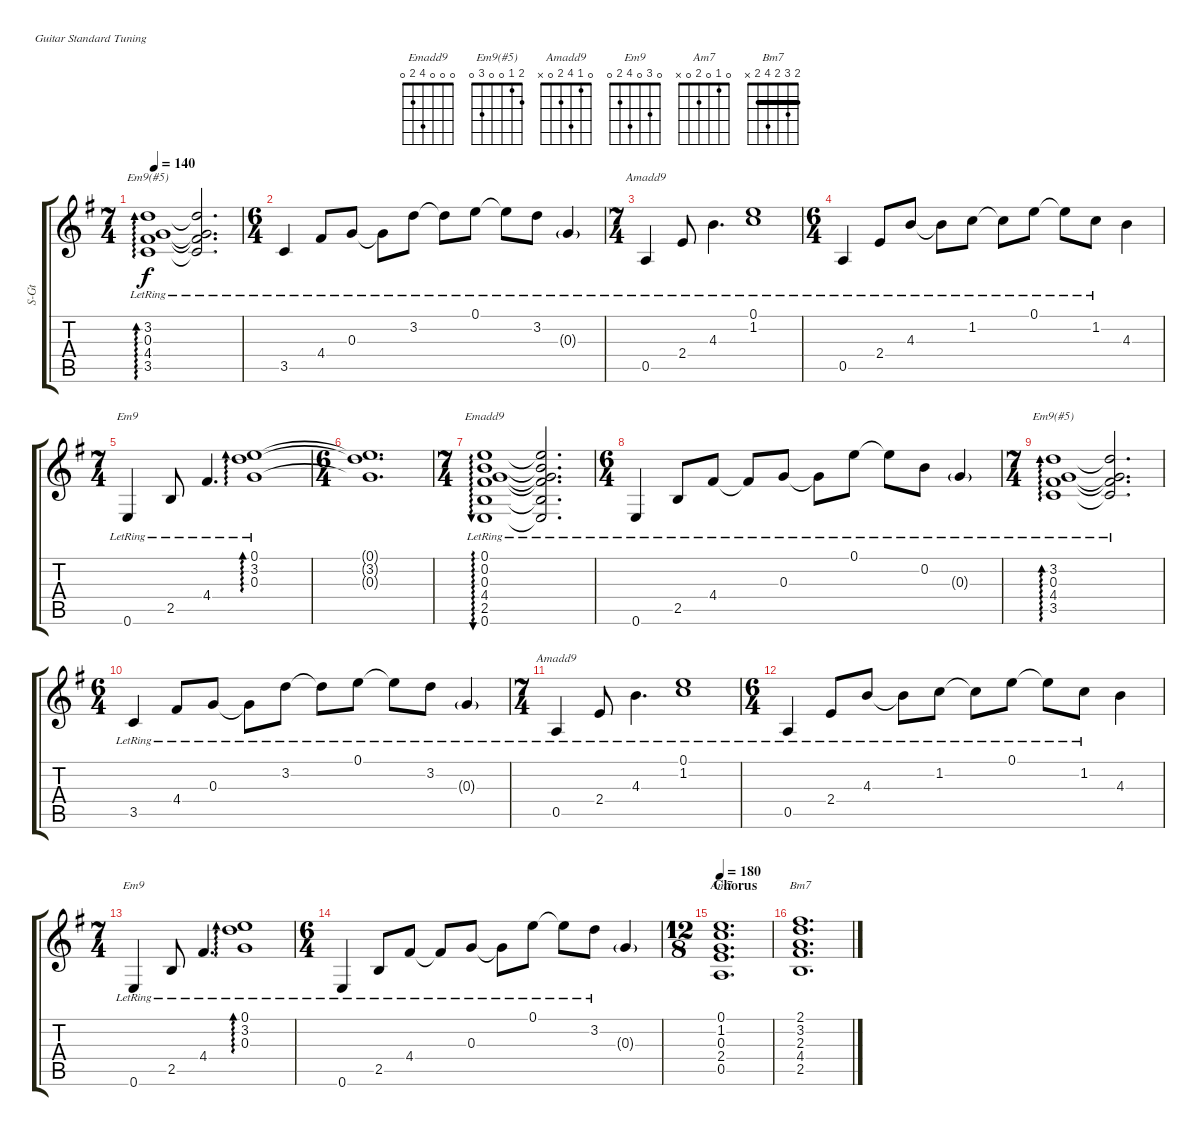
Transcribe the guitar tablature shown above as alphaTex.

\defaultSystemsLayout 4
\bracketExtendMode groupsimilarinstruments
\otherSystemsTrackNameOrientation horizontal
\track ("Steel Guitar" "S-Gt") {multiBarRest instrument acousticguitarsteel}
\staff {score tabs}
\tuning (E4 B3 G3 D3 A2 E2)
\chord ("Emadd9" 0 0 0 4 2 0) {showfingering false}
\chord ("Em9(#5)" 2 1 0 0 3 0) {showfingering false}
\chord ("Amadd9" 0 1 4 2 0 x) {showfingering false}
\chord ("Em9" 0 3 0 4 2 0) {showfingering false}
\chord ("Am7" 0 1 0 2 0 x) {showfingering false}
\chord ("Bm7" 2 3 2 4 2 x) {showfingering false barre (2 2)}
\ts (7 4)
\beaming (8 2 2 2 2 2 2 2)
\tempo 140
\clef g2
\ks g
(3.2{lr acc forcenatural} 0.3{lr acc forcenatural} 4.4{lr acc #} 3.5{lr acc forcenatural}).1{ad 0 ch "Em9(#5)" dy f} (3.2{lr t acc forcenatural} 0.3{lr t acc forcenatural} 4.4{lr t acc #} 3.5{lr t acc forcenatural}).2{d} |
\ts (6 4)
\beaming (8 2 2 2 2 2 2 2)
3.5{lr acc forcenatural}.4 4.4{lr acc #}.8 0.3{lr acc forcenatural}.8 0.3{lr t acc forcenatural}.8 3.2{lr acc forcenatural}.8 3.2{lr t acc forcenatural}.8 0.1{lr acc forcenatural}.8 0.1{lr t acc forcenatural}.8 3.2{lr acc forcenatural}.8 0.3{g lr acc forcenatural}.4 |
\ts (7 4)
\beaming (8 2 2 2 2 2 2 2)
0.5{lr acc forcenatural}.4{ch "Amadd9"} 2.4{lr acc forcenatural}.8 4.3{lr acc forcenatural}.4{d} (1.2{lr acc forcenatural} 0.1{lr acc forcenatural}).1 |
\ts (6 4)
\beaming (8 2 2 2 2 2 2 2)
0.5{lr acc forcenatural}.4 2.4{lr acc forcenatural}.8 4.3{lr acc forcenatural}.8 4.3{lr t acc forcenatural}.8 1.2{lr acc forcenatural}.8 1.2{lr t acc forcenatural}.8 0.1{lr acc forcenatural}.8 0.1{lr t acc forcenatural}.8 1.2{lr acc forcenatural}.8 4.3{acc forcenatural}.4 |
\ts (7 4)
\beaming (8 2 2 2 2 2 2 2)
0.6{lr acc forcenatural}.4{ch "Em9"} 2.5{lr acc forcenatural}.8 4.4{lr acc #}.4{d} (0.3{lr acc forcenatural} 3.2{lr acc forcenatural} 0.1{lr acc forcenatural}).1{ad 0} |
\ts (6 4)
\beaming (8 2 2 2 2 2 2 2)
(0.1{t acc forcenatural} 3.2{t acc forcenatural} 0.3{t acc forcenatural}).1{d} |
\ts (7 4)
\beaming (8 2 2 2 2 2 2 2)
(0.6{lr acc forcenatural} 2.5{lr acc forcenatural} 4.4{lr acc #} 0.3{lr acc forcenatural} 0.2{lr acc forcenatural} 0.1{lr acc forcenatural}).1{au 0 ch "Emadd9"} (0.6{lr t acc forcenatural} 2.5{lr t acc forcenatural} 4.4{lr t acc #} 0.3{lr t acc forcenatural} 0.2{lr t acc forcenatural} 0.1{lr t acc forcenatural}).2{d} |
\ts (6 4)
\beaming (8 2 2 2 2 2 2 2)
0.6{lr acc forcenatural}.4 2.5{lr acc forcenatural}.8 4.4{lr acc #}.8 4.4{lr t acc #}.8 0.3{lr acc forcenatural}.8 0.3{lr t acc forcenatural}.8 0.1{lr acc forcenatural}.8 0.1{lr t acc forcenatural}.8 0.2{lr acc forcenatural}.8 0.3{g lr acc forcenatural}.4 |
\ts (7 4)
\beaming (8 2 2 2 2 2 2 2)
(3.2{lr acc forcenatural} 0.3{lr acc forcenatural} 4.4{lr acc #} 3.5{lr acc forcenatural}).1{ad 0 ch "Em9(#5)"} (3.2{lr t acc forcenatural} 0.3{lr t acc forcenatural} 4.4{lr t acc #} 3.5{lr t acc forcenatural}).2{d} |
\ts (6 4)
\beaming (8 2 2 2 2 2 2 2)
3.5{lr acc forcenatural}.4 4.4{lr acc #}.8 0.3{lr acc forcenatural}.8 0.3{lr t acc forcenatural}.8 3.2{lr acc forcenatural}.8 3.2{lr t acc forcenatural}.8 0.1{lr acc forcenatural}.8 0.1{lr t acc forcenatural}.8 3.2{lr acc forcenatural}.8 0.3{g lr acc forcenatural}.4 |
\ts (7 4)
\beaming (8 2 2 2 2 2 2 2)
0.5{lr acc forcenatural}.4{ch "Amadd9"} 2.4{lr acc forcenatural}.8 4.3{lr acc forcenatural}.4{d} (1.2{lr acc forcenatural} 0.1{lr acc forcenatural}).1 |
\ts (6 4)
\beaming (8 2 2 2 2 2 2 2)
0.5{lr acc forcenatural}.4 2.4{lr acc forcenatural}.8 4.3{lr acc forcenatural}.8 4.3{lr t acc forcenatural}.8 1.2{lr acc forcenatural}.8 1.2{lr t acc forcenatural}.8 0.1{lr acc forcenatural}.8 0.1{lr t acc forcenatural}.8 1.2{lr acc forcenatural}.8 4.3{acc forcenatural}.4 |
\ts (7 4)
\beaming (8 2 2 2 2 2 2 2)
0.6{lr acc forcenatural}.4{ch "Em9"} 2.5{lr acc forcenatural}.8 4.4{lr acc #}.4{d} (0.3{lr acc forcenatural} 3.2{lr acc forcenatural} 0.1{lr acc forcenatural}).1{ad 0} |
\ts (6 4)
\beaming (8 2 2 2 2 2 2 2)
0.6{lr acc forcenatural}.4 2.5{lr acc forcenatural}.8 4.4{lr acc #}.8 4.4{lr t acc #}.8 0.3{lr acc forcenatural}.8 0.3{lr t acc forcenatural}.8 0.1{lr acc forcenatural}.8 0.1{lr t acc forcenatural}.8 3.2{lr acc forcenatural}.8 0.3{g acc forcenatural}.4 |
\ts (12 8)
\beaming (8 2 2 2 2 2 2 2)
\section ("" "Chorus")
\tempo 180
(0.1{acc forcenatural} 1.2{acc forcenatural} 0.3{acc forcenatural} 2.4{acc forcenatural} 0.5{acc forcenatural}).1{d ch "Am7"} |
(2.5{acc forcenatural} 4.4{acc #} 2.3{acc forcenatural} 3.2{acc forcenatural} 2.1{acc #}).1{d ch "Bm7"}
